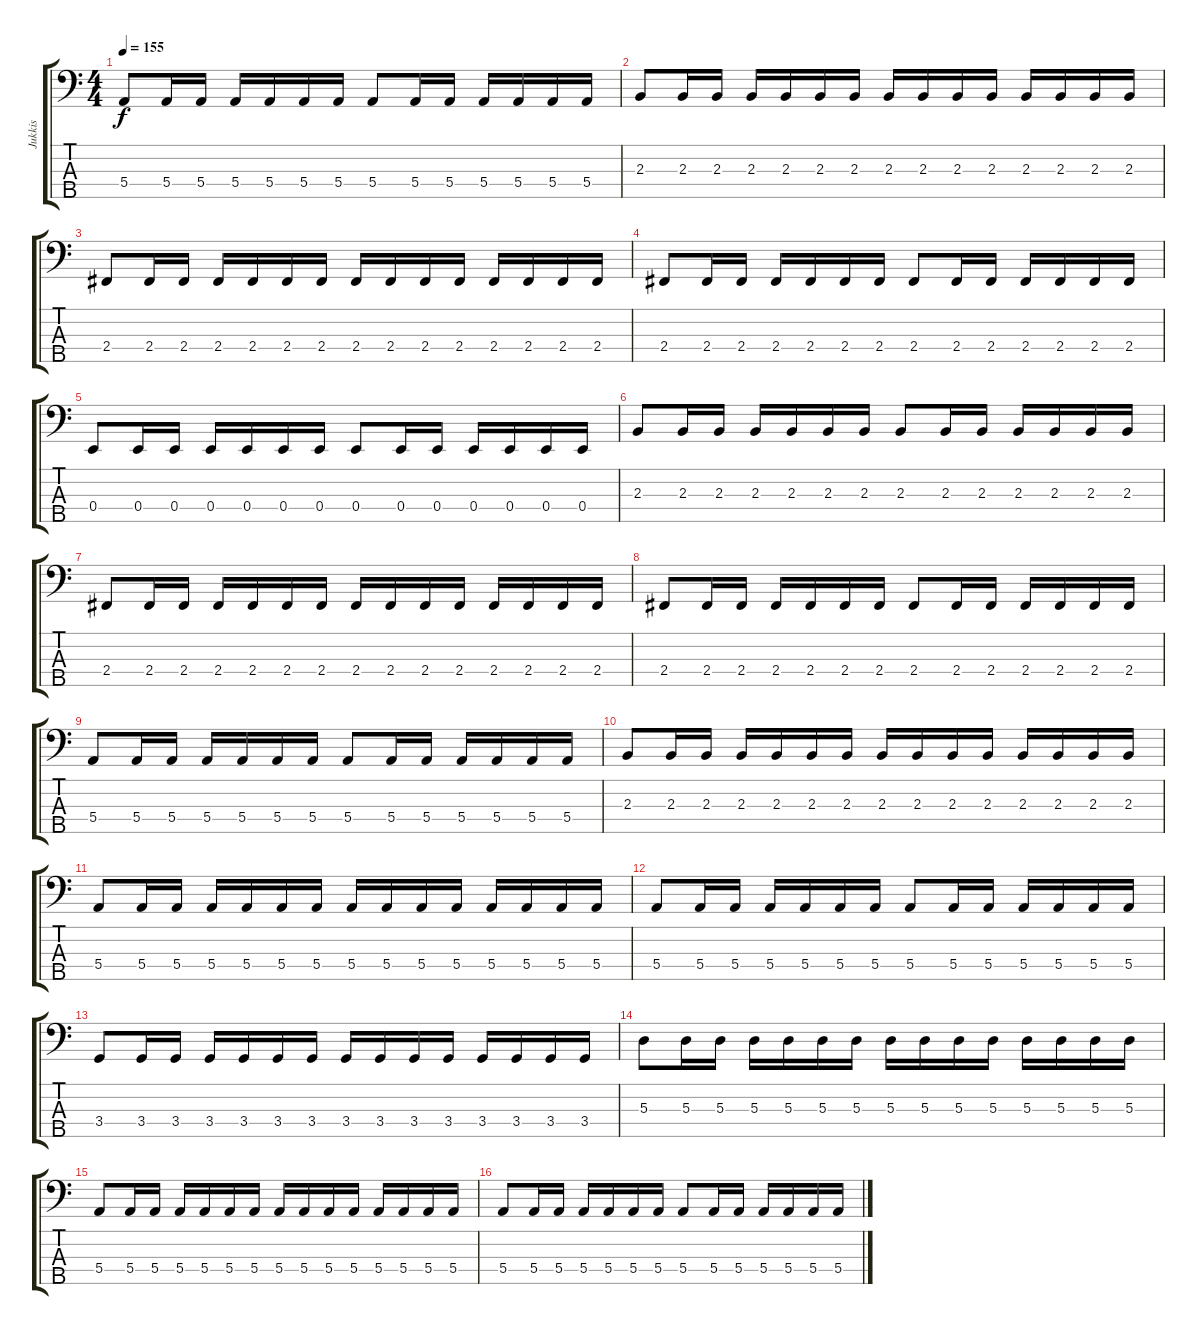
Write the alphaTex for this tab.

\track ("Jukkis" "Jukkis") {instrument electricbasspick}
\staff {score tabs}
\tuning (G2 D2 A1 E1 B0) {hide}
\ts (4 4)
\tempo 155
\clef f4
\ks c
5.4.8{dy f} 5.4.16 5.4.16 5.4.16 5.4.16 5.4.16 5.4.16 5.4.8 5.4.16 5.4.16 5.4.16 5.4.16 5.4.16 5.4.16 |
2.3.8 2.3.16 2.3.16 2.3.16 2.3.16 2.3.16 2.3.16 2.3.16 2.3.16 2.3.16 2.3.16 2.3.16 2.3.16 2.3.16 2.3.16 |
2.4.8 2.4.16 2.4.16 2.4.16 2.4.16 2.4.16 2.4.16 2.4.16 2.4.16 2.4.16 2.4.16 2.4.16 2.4.16 2.4.16 2.4.16 |
2.4.8 2.4.16 2.4.16 2.4.16 2.4.16 2.4.16 2.4.16 2.4.8 2.4.16 2.4.16 2.4.16 2.4.16 2.4.16 2.4.16 |
0.4.8 0.4.16 0.4.16 0.4.16 0.4.16 0.4.16 0.4.16 0.4.8 0.4.16 0.4.16 0.4.16 0.4.16 0.4.16 0.4.16 |
2.3.8 2.3.16 2.3.16 2.3.16 2.3.16 2.3.16 2.3.16 2.3.8 2.3.16 2.3.16 2.3.16 2.3.16 2.3.16 2.3.16 |
2.4.8 2.4.16 2.4.16 2.4.16 2.4.16 2.4.16 2.4.16 2.4.16 2.4.16 2.4.16 2.4.16 2.4.16 2.4.16 2.4.16 2.4.16 |
2.4.8 2.4.16 2.4.16 2.4.16 2.4.16 2.4.16 2.4.16 2.4.8 2.4.16 2.4.16 2.4.16 2.4.16 2.4.16 2.4.16 |
5.4.8 5.4.16 5.4.16 5.4.16 5.4.16 5.4.16 5.4.16 5.4.8 5.4.16 5.4.16 5.4.16 5.4.16 5.4.16 5.4.16 |
2.3.8 2.3.16 2.3.16 2.3.16 2.3.16 2.3.16 2.3.16 2.3.16 2.3.16 2.3.16 2.3.16 2.3.16 2.3.16 2.3.16 2.3.16 |
5.4.8 5.4.16 5.4.16 5.4.16 5.4.16 5.4.16 5.4.16 5.4.16 5.4.16 5.4.16 5.4.16 5.4.16 5.4.16 5.4.16 5.4.16 |
5.4.8 5.4.16 5.4.16 5.4.16 5.4.16 5.4.16 5.4.16 5.4.8 5.4.16 5.4.16 5.4.16 5.4.16 5.4.16 5.4.16 |
3.4.8 3.4.16 3.4.16 3.4.16 3.4.16 3.4.16 3.4.16 3.4.16 3.4.16 3.4.16 3.4.16 3.4.16 3.4.16 3.4.16 3.4.16 |
5.3.8 5.3.16 5.3.16 5.3.16 5.3.16 5.3.16 5.3.16 5.3.16 5.3.16 5.3.16 5.3.16 5.3.16 5.3.16 5.3.16 5.3.16 |
5.4.8 5.4.16 5.4.16 5.4.16 5.4.16 5.4.16 5.4.16 5.4.16 5.4.16 5.4.16 5.4.16 5.4.16 5.4.16 5.4.16 5.4.16 |
5.4.8 5.4.16 5.4.16 5.4.16 5.4.16 5.4.16 5.4.16 5.4.8 5.4.16 5.4.16 5.4.16 5.4.16 5.4.16 5.4.16
